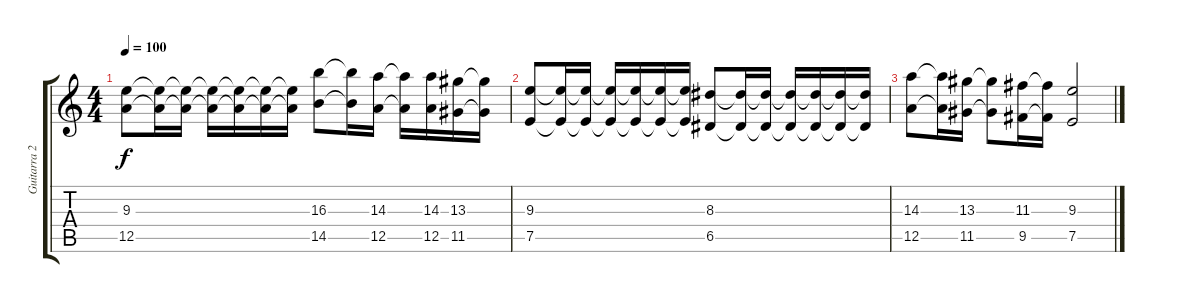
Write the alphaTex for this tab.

\track ("Guitarra 2" "Guitarra 2") {instrument distortionguitar}
\staff {score tabs}
\tuning (E4 B3 G3 D3 A2 E2) {hide}
\ts (4 4)
\tempo 100
\clef g2
\ks c
(9.3 12.5).8{dy f} (9.3{t} 12.5{t}).16 (9.3{t} 12.5{t}).16 (9.3{t} 12.5{t}).16 (9.3{t} 12.5{t}).16 (9.3{t} 12.5{t}).16 (9.3{t} 12.5{t}).16 (16.3 14.5).8 (16.3{t} 14.5{t}).16 (14.3 12.5).16 (14.3{t} 12.5{t}).16 (14.3 12.5).16 (13.3 11.5).16 (13.3{t} 11.5{t}).16 |
(9.3 7.5).8 (9.3{t} 7.5{t}).16 (9.3{t} 7.5{t}).16 (9.3{t} 7.5{t}).16 (9.3{t} 7.5{t}).16 (9.3{t} 7.5{t}).16 (9.3{t} 7.5{t}).16 (8.3 6.5).8 (8.3{t} 6.5{t}).16 (8.3{t} 6.5{t}).16 (8.3{t} 6.5{t}).16 (8.3{t} 6.5{t}).16 (8.3{t} 6.5{t}).16 (8.3{t} 6.5{t}).16 |
(14.3 12.5).8 (14.3{t} 12.5{t}).16 (13.3 11.5).16 (13.3{t} 11.5{t}).8 (11.3 9.5).16 (11.3{t} 9.5{t}).16 (9.3 7.5).2
